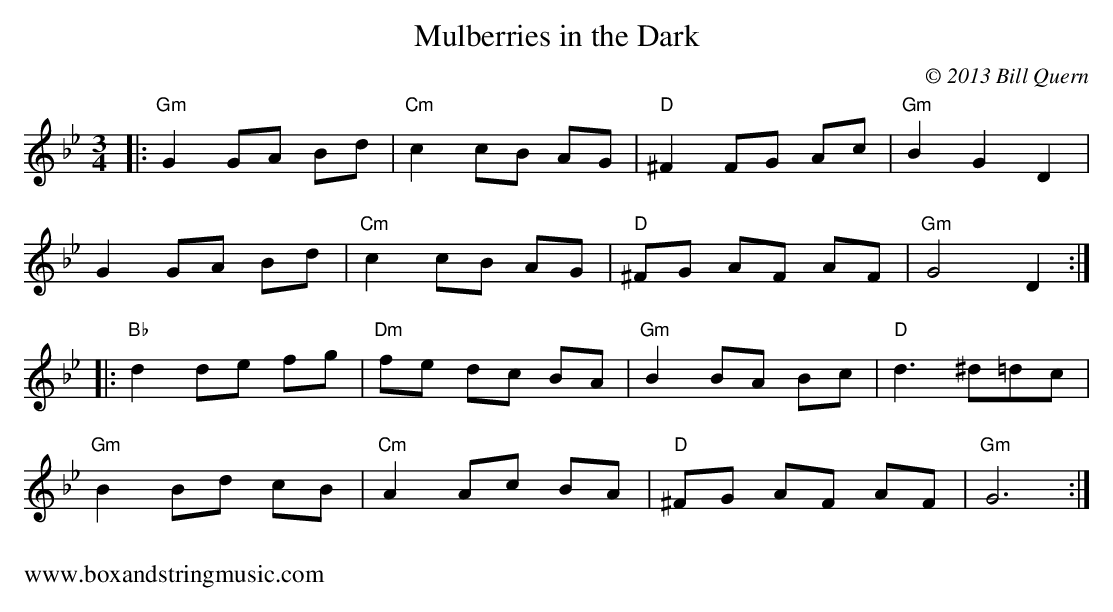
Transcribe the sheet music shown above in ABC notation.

X:1
T:Mulberries in the Dark
C:© 2013 Bill Quern
M:3/4
L:1/8
K:Gm
|:"Gm"G2GA Bd|"Cm"c2cB AG|"D"^F2FG Ac|"Gm"B2G2D2|
G2GA Bd|"Cm"c2cB AG|"D"^FG AF AF|"Gm"G4D2:|
|:"Bb"d2de fg|"Dm"fe dc BA|"Gm"B2BA Bc|"D"d3^d=dc|
"Gm"B2 Bd cB|"Cm"A2Ac BA|"D"^FG AF AF|"Gm"G6:|
